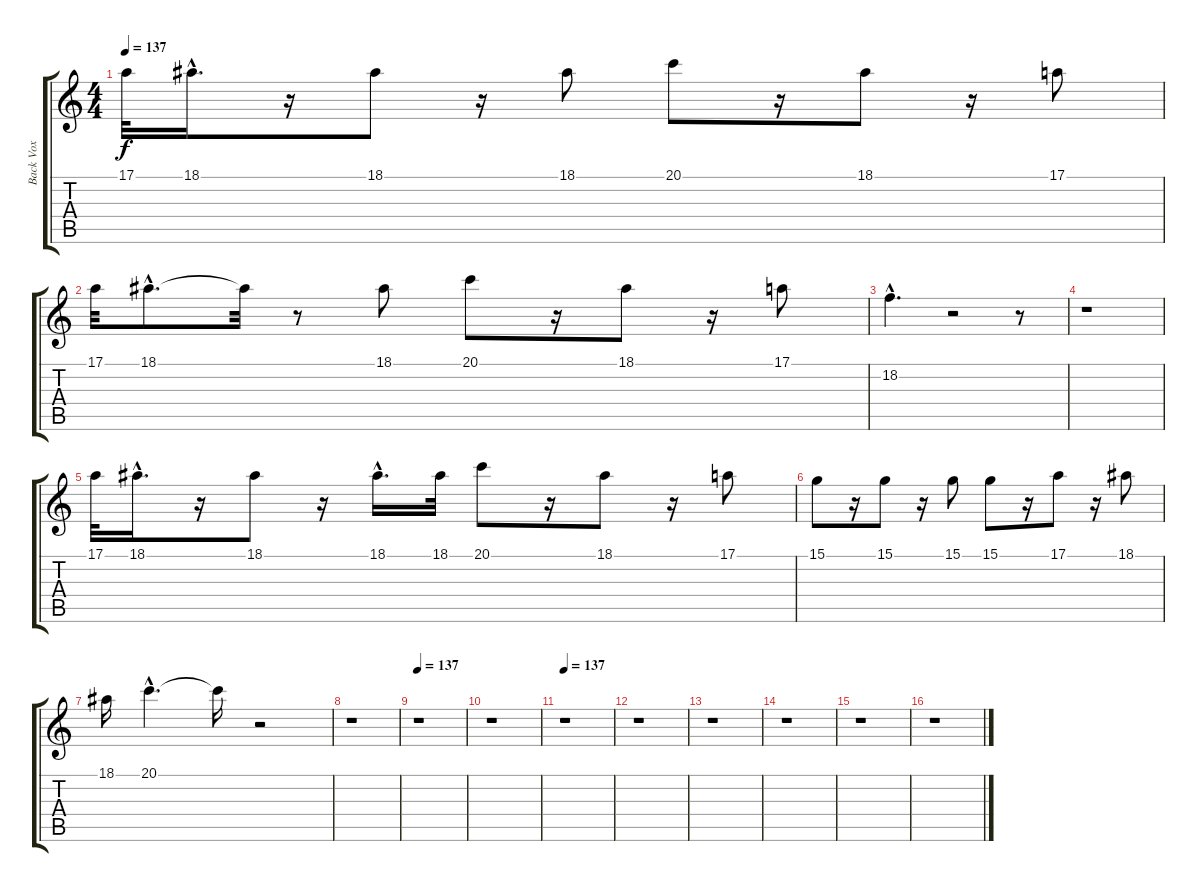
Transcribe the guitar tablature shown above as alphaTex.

\track ("Back Vox" "Back Vox") {instrument synthvoice}
\staff {score tabs}
\tuning (E4 B3 G3 D3 A2 E2) {hide}
\ts (4 4)
\tempo 137
\clef g2
\ks c
17.1.32{dy f} 18.1{hac}.16{d} r.16 18.1.8 r.16 18.1.8 20.1.8 r.16 18.1.8 r.16 17.1.8 |
17.1.32 18.1{hac}.8{d} 18.1{t}.32 r.8 18.1.8 20.1.8 r.16 18.1.8 r.16 17.1.8 |
18.2{hac}.4{d} r.2 r.8 |
r.1 |
17.1.32 18.1{hac}.16{d} r.16 18.1.8 r.16 18.1{hac}.16{d} 18.1.32 20.1.8 r.16 18.1.8 r.16 17.1.8 |
15.1.8 r.16 15.1.8 r.16 15.1.8 15.1.8 r.16 17.1.8 r.16 18.1.8 |
18.1.16 20.1{hac}.4{d} 20.1{t}.16 r.2 |
r.1 |
\tempo 137
r.1 |
r.1 |
\tempo 137
r.1 |
r.1 |
r.1 |
r.1 |
r.1 |
r.1
